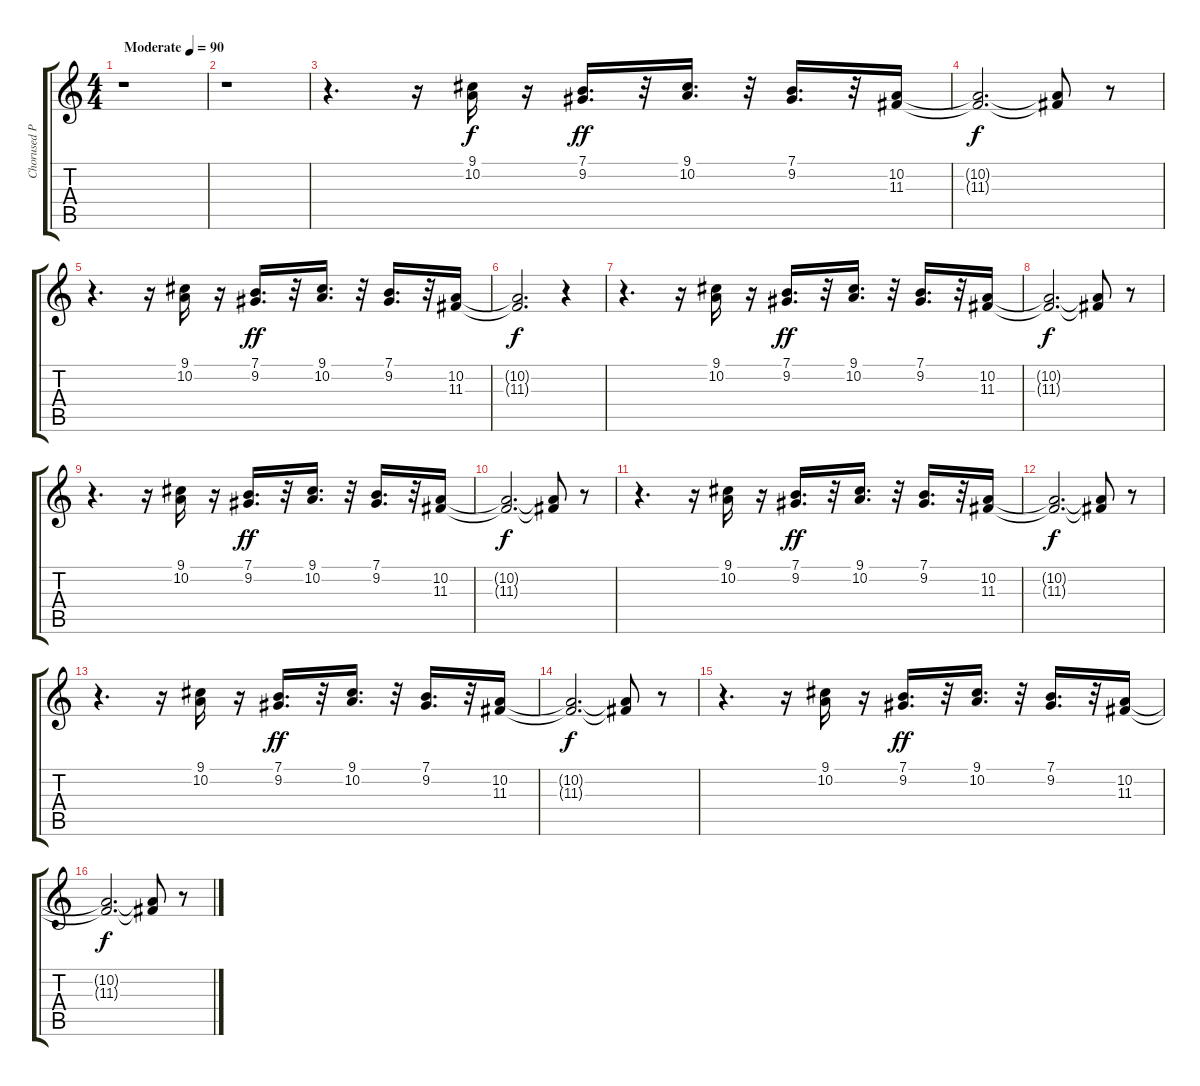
\track ("Chorused Piano" "Chorused P") {instrument electricpiano2}
\staff {score tabs}
\tuning (E4 B3 G3 D3 A2 E2) {hide}
\ts (4 4)
\tempo (90 "Moderate")
\clef g2
\ks c
r.1{dy f instrument electricpiano2} |
r.1 |
r.4{d} r.16 (9.1 10.2).16 r.16 (7.1 9.2).16{d dy ff} r.32 (9.1 10.2).16{d} r.32 (7.1 9.2).16{d} r.32 (10.2 11.3).16 |
(10.2{t} 11.3{t}).2{d dy f} (10.2{t} 11.3{t}).8 r.8 |
r.4{d} r.16 (9.1 10.2).16 r.16 (7.1 9.2).16{d dy ff} r.32 (9.1 10.2).16{d} r.32 (7.1 9.2).16{d} r.32 (10.2 11.3).16 |
(10.2{t} 11.3{t}).2{d dy f} r.4 |
r.4{d} r.16 (9.1 10.2).16 r.16 (7.1 9.2).16{d dy ff} r.32 (9.1 10.2).16{d} r.32 (7.1 9.2).16{d} r.32 (10.2 11.3).16 |
(10.2{t} 11.3{t}).2{d dy f} (10.2{t} 11.3{t}).8 r.8 |
r.4{d} r.16 (9.1 10.2).16 r.16 (7.1 9.2).16{d dy ff} r.32 (9.1 10.2).16{d} r.32 (7.1 9.2).16{d} r.32 (10.2 11.3).16 |
(10.2{t} 11.3{t}).2{d dy f} (10.2{t} 11.3{t}).8 r.8 |
r.4{d} r.16 (9.1 10.2).16 r.16 (7.1 9.2).16{d dy ff} r.32 (9.1 10.2).16{d} r.32 (7.1 9.2).16{d} r.32 (10.2 11.3).16 |
(10.2{t} 11.3{t}).2{d dy f} (10.2{t} 11.3{t}).8 r.8 |
r.4{d} r.16 (9.1 10.2).16 r.16 (7.1 9.2).16{d dy ff} r.32 (9.1 10.2).16{d} r.32 (7.1 9.2).16{d} r.32 (10.2 11.3).16 |
(10.2{t} 11.3{t}).2{d dy f} (10.2{t} 11.3{t}).8 r.8 |
r.4{d} r.16 (9.1 10.2).16 r.16 (7.1 9.2).16{d dy ff} r.32 (9.1 10.2).16{d} r.32 (7.1 9.2).16{d} r.32 (10.2 11.3).16 |
(10.2{t} 11.3{t}).2{d dy f} (10.2{t} 11.3{t}).8 r.8
